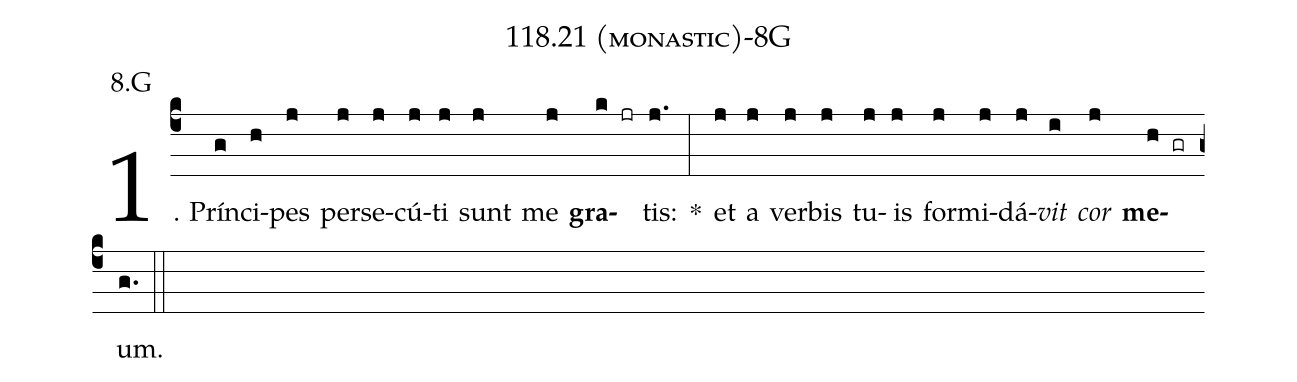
name: 118.21 (monastic)-8G;
annotation: 8.G;
%%
(c4)1. Prín(g)ci(h)pes(j) per(j)se(j)cú(j)ti(j) sunt(j) me(j) <b>gra</b>(k jr)tis:(j.) *(:) et(j) a(j) ver(j)bis(j) tu(j)is(j) for(j)mi(j)dá(j)<i>vit</i>(i) <i>cor</i>(j) <b>me</b>(h gr)um.(g.) (::)
